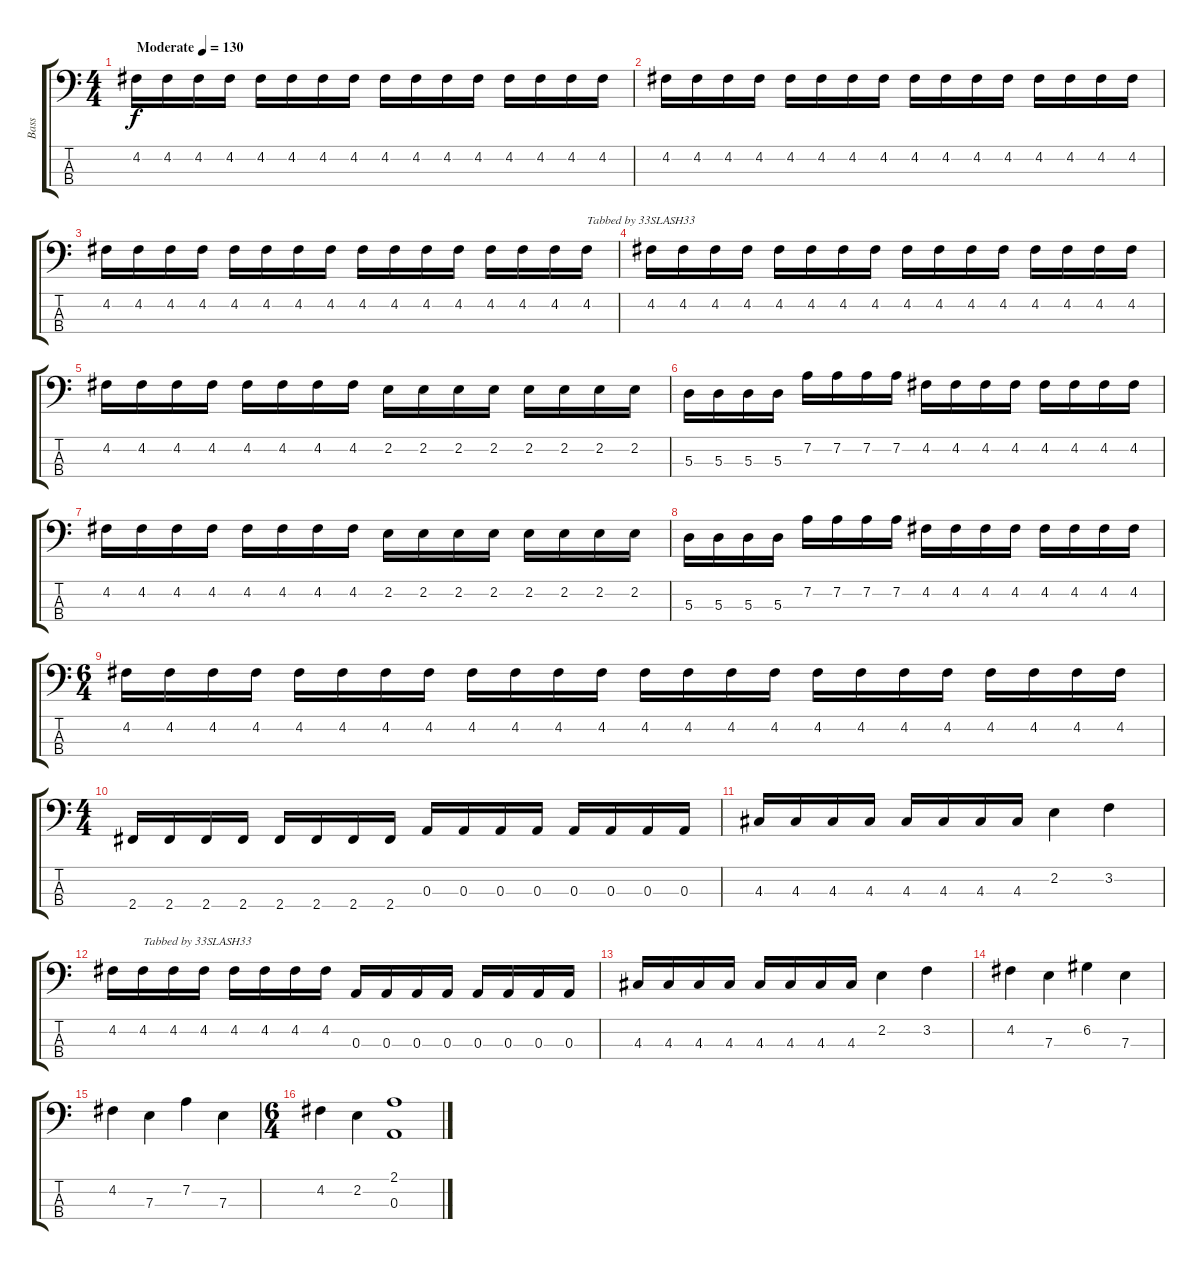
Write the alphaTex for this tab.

\track ("Bass" "Bass") {instrument electricbassfinger}
\staff {score tabs}
\tuning (G2 D2 A1 E1) {hide}
\ts (4 4)
\tempo (130 "Moderate")
\clef f4
\ks c
4.2.16{dy f instrument electricbassfinger} 4.2.16 4.2.16 4.2.16 4.2.16 4.2.16 4.2.16 4.2.16 4.2.16 4.2.16 4.2.16 4.2.16 4.2.16 4.2.16 4.2.16 4.2.16 |
4.2.16 4.2.16 4.2.16 4.2.16 4.2.16 4.2.16 4.2.16 4.2.16 4.2.16 4.2.16 4.2.16 4.2.16 4.2.16 4.2.16 4.2.16 4.2.16 |
4.2.16 4.2.16 4.2.16 4.2.16 4.2.16 4.2.16 4.2.16 4.2.16 4.2.16 4.2.16 4.2.16 4.2.16 4.2.16 4.2.16 4.2.16 4.2.16{txt "Tabbed by 33SLASH33"} |
4.2.16 4.2.16 4.2.16 4.2.16 4.2.16 4.2.16 4.2.16 4.2.16 4.2.16 4.2.16 4.2.16 4.2.16 4.2.16 4.2.16 4.2.16 4.2.16 |
4.2.16 4.2.16 4.2.16 4.2.16 4.2.16 4.2.16 4.2.16 4.2.16 2.2.16 2.2.16 2.2.16 2.2.16 2.2.16 2.2.16 2.2.16 2.2.16 |
5.3.16 5.3.16 5.3.16 5.3.16 7.2.16 7.2.16 7.2.16 7.2.16 4.2.16 4.2.16 4.2.16 4.2.16 4.2.16 4.2.16 4.2.16 4.2.16 |
4.2.16 4.2.16 4.2.16 4.2.16 4.2.16 4.2.16 4.2.16 4.2.16 2.2.16 2.2.16 2.2.16 2.2.16 2.2.16 2.2.16 2.2.16 2.2.16 |
5.3.16 5.3.16 5.3.16 5.3.16 7.2.16 7.2.16 7.2.16 7.2.16 4.2.16 4.2.16 4.2.16 4.2.16 4.2.16 4.2.16 4.2.16 4.2.16 |
\ts (6 4)
4.2.16 4.2.16 4.2.16 4.2.16 4.2.16 4.2.16 4.2.16 4.2.16 4.2.16 4.2.16 4.2.16 4.2.16 4.2.16 4.2.16 4.2.16 4.2.16 4.2.16 4.2.16 4.2.16 4.2.16 4.2.16 4.2.16 4.2.16 4.2.16 |
\ts (4 4)
2.4.16 2.4.16 2.4.16 2.4.16 2.4.16 2.4.16 2.4.16 2.4.16 0.3.16 0.3.16 0.3.16 0.3.16 0.3.16 0.3.16 0.3.16 0.3.16 |
4.3.16 4.3.16 4.3.16 4.3.16 4.3.16 4.3.16 4.3.16 4.3.16 2.2.4 3.2.4 |
4.2.16 4.2.16{txt "Tabbed by 33SLASH33"} 4.2.16 4.2.16 4.2.16 4.2.16 4.2.16 4.2.16 0.3.16 0.3.16 0.3.16 0.3.16 0.3.16 0.3.16 0.3.16 0.3.16 |
4.3.16 4.3.16 4.3.16 4.3.16 4.3.16 4.3.16 4.3.16 4.3.16 2.2.4 3.2.4 |
4.2.4 7.3.4 6.2.4 7.3.4 |
4.2.4 7.3.4 7.2.4 7.3.4 |
\ts (6 4)
4.2.4 2.2.4 (2.1 0.3).1
